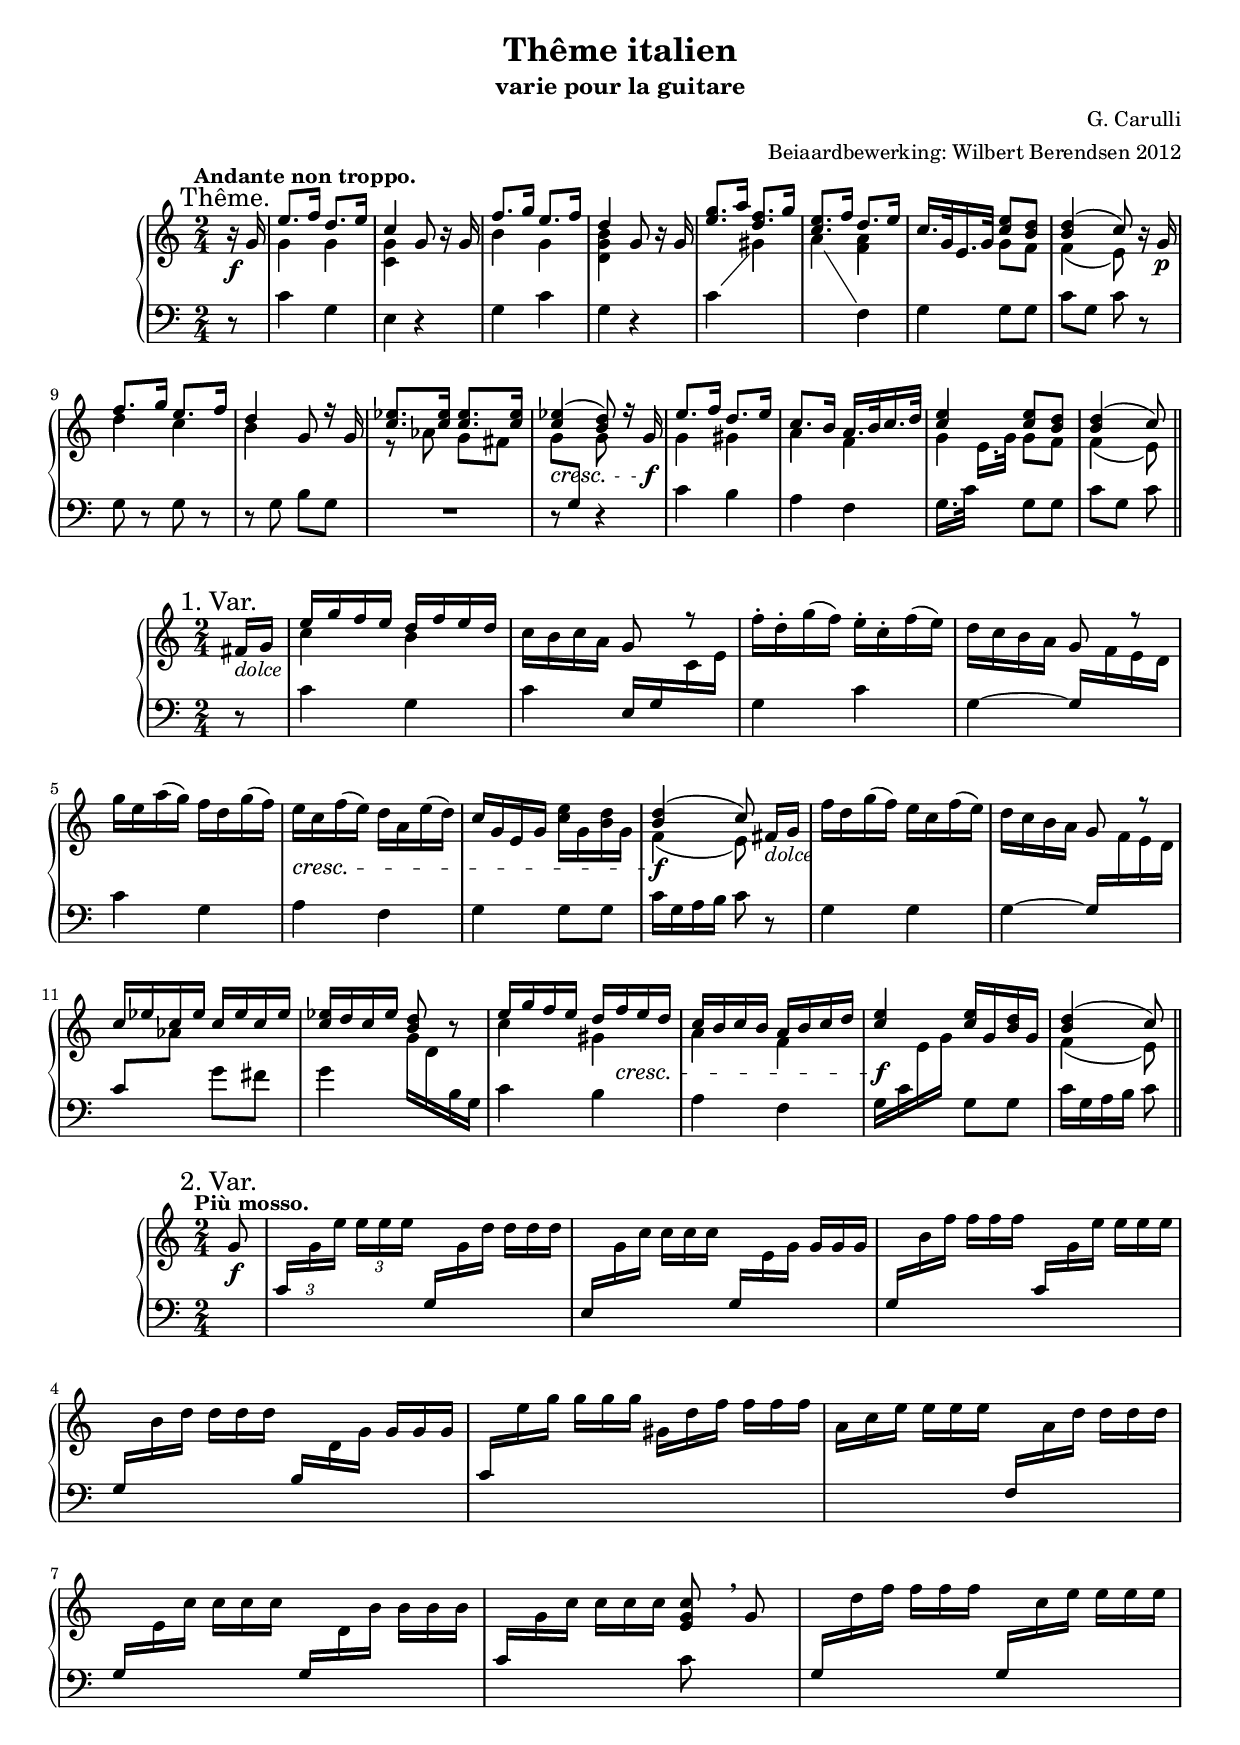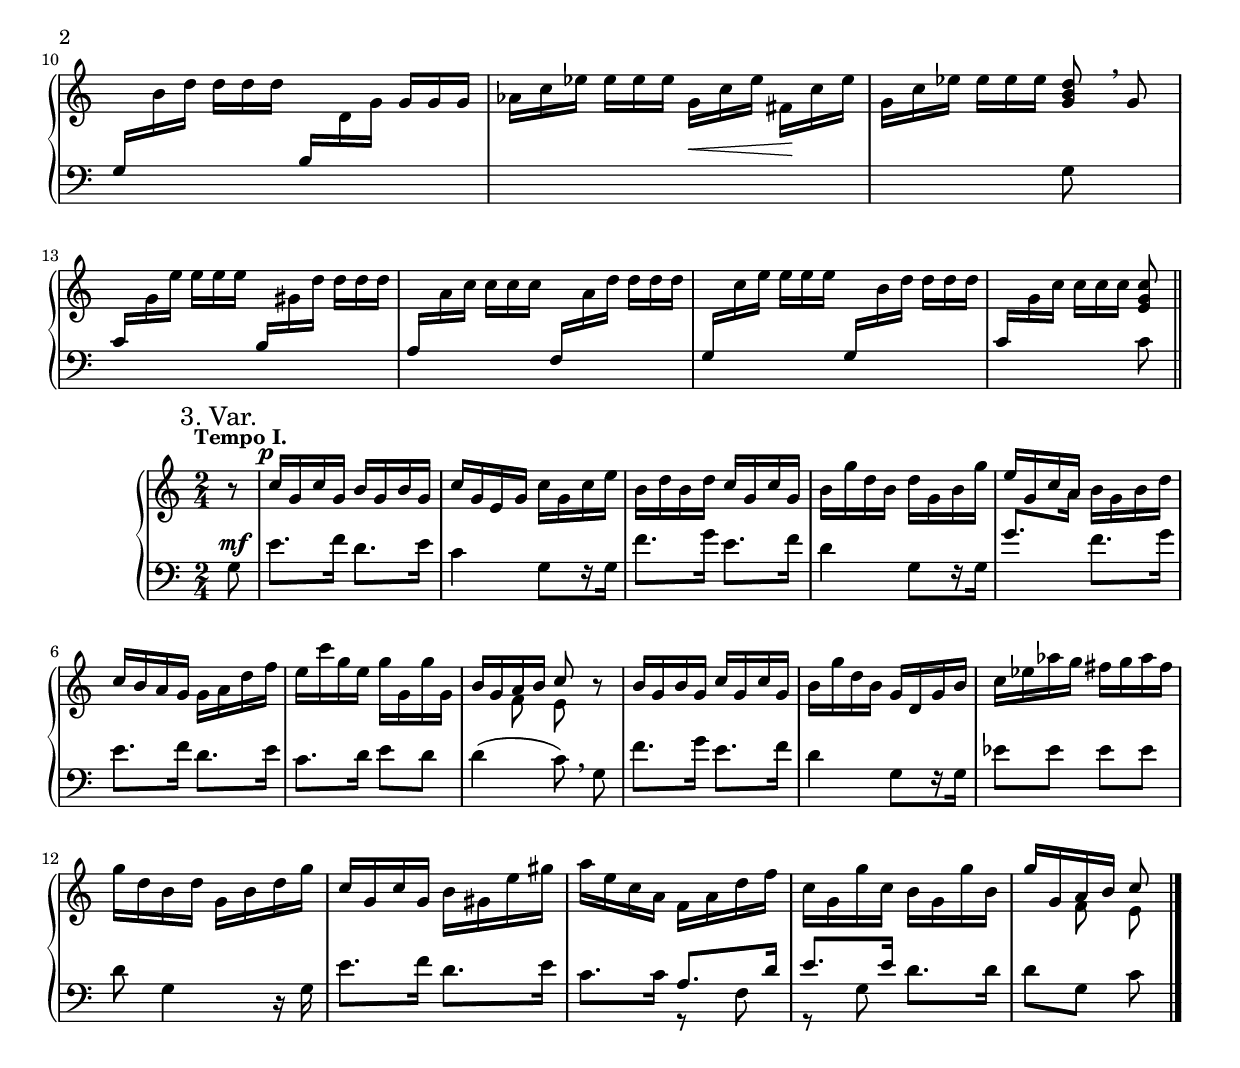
\version "2.14.2"

#(set-global-staff-size 18)

\header {
  title = "Thême italien"
  subtitle = "varie pour la guitare"
  composer = "G. Carulli"
  arranger = "Beiaardbewerking: Wilbert Berendsen 2012"
}

man = { \change Staff = "man" }
ped = { \change Staff = "ped" }

mkscore = #
(define-music-function (parser location upper lower pedal)
  (ly:music? ly:music? ly:music?)
  #{
    \new PianoStaff <<
      \new Staff = "man" <<
        $upper
        $lower
      >>
      \new Staff = "ped" <<
        \clef bass
        $pedal
      >>
    >>
  #})

%%% thema
globalT = {
  \mark "Thême."
  \tempo "Andante non troppo."
  \key c \major
  \time 2/4
  \partial 8
}

upperT = \relative c'' {
  \globalT
  r16\f g
  | \voiceOne e'8. f16 d8. e16
  | c4 \oneVoice g8 r16 g
  | \voiceOne f'8. g16 e8. f16
  | d4 \oneVoice g,8 r16 g
  | \voiceOne <g' e>8. a16 <f d>8. g16
  | <e c>8. f16 d8. e16
  | c16. g32 e16. g32 <e' c>8 <d b>
  | <d b>4( c8)
  \oneVoice r16 g\p
  | \voiceOne f'8. g16 e8. f16
  | d4 g,8 r16 g
  | <es' c>8. <es c>16 <es c>8. <es c>16
  | <es c>4(\cresc <d b>8)
  r16 g,\f
  | e'8. f16 d8. e16
  | c8. b16 a16. b32 c16. d32
  | <e c>4 <e c>8 <d b>
  | <d b>4( c8)
  \bar "||"
}

lowerT = \relative c'' {
  \globalT
  s8
  | \voiceTwo g4 g
  | <g c,>4 s4
  | b4 g
  | <d g b>4 s4
  | s2
  | s4 <f a>
  | s4 g8 f
  | f4( e8)
  s8
  | d'4 c
  | b4 s
  | r8 as g fis
  | \once \override Beam #'positions = #'(-3.5 . -4) g8 \voiceOne \ped g, \man \voiceTwo g'
  s8
  | g4 gis 
  | a4 f
  | g4 g8 f
  | f4( e8)  
}

basT = \relative c' {
  \globalT
  r8
  | c4 g
  | e4 r
  | g4 c
  | g4 r
  \showStaffSwitch
  | c4 \man \voiceTwo gis'
  | a4 \ped \oneVoice f,
  | g4 g8 g
  | c8 g c
  r8
  | g8 r g r
  | r8 g b g
  | R2
  | r8 s r4
  | c4 b
  | a4 f
  \hideStaffSwitch
  | g16. c32 \man \voiceTwo e16.[ g32] \oneVoice \ped g,8 g
  | c8 g c  
}

\score { \mkscore \upperT \lowerT \basT }

%%% var 1

globalI = {
  \mark "1. Var."
  \time 2/4
  \key c \major
  \partial 8
}

upperI = \relative c' {
  \globalI
  fis16_\markup\italic dolce g
  | \voiceOne e'16 g f e d f e d 
  | \oneVoice c16 b c a g8 \voiceOne r \oneVoice
  | f'16-. d-. g( f) e-. c-. f( e)
  | d16 c b a \voiceOne g8 r \oneVoice
  | g'16 e a( g) f d g( f)
  | e16\cresc c f( e) d a e'( d)
  | c16 g e g <e' c> g, <d' b> g,
  | \voiceOne <d' b>4(\f c8)\noBeam
  \oneVoice fis,16_\markup\italic dolce g
  | f'16 d g( f) e c f( e)
  | d16 c b a g8 \voiceOne r
  | c16 es c es c es c es
  | <es c>16 d c es <d b>8 \oneVoice r
  | \voiceOne e16 g f e d 
  \once\override DynamicLineSpanner #'Y-extent = #'(0 . 0)
  f\cresc e d
  | c16 b c b a b c d
  | <e c>4\f <e c>16 g, <d' b> g,
  | <d' b>4( c8)
  \bar "||"
}

lowerI = \relative c'' {
  s8
  \voiceTwo
  | c4 b
  | s2*6
  | f4( e8) s8
  | s2*4
  | c'4 gis
  | a4 f
  | s2
  | f4( e8)
}


basI = \relative c' {
  \globalI
  r8
  | c4 g
  | c4 \voiceOne e,16 g \man \voiceTwo c e
  | \ped \oneVoice g,4 c
  | g4~ \voiceOne g16 \man \voiceTwo f' e d
  | \ped \oneVoice c4 g
  | a4 f
  | g4 g8 g
  | c16 g a b c8
  r8
  | g4 g
  | g4~ \voiceOne g16 \man \voiceTwo f' e d
  | \ped \voiceOne c8 \man \voiceTwo as' \ped \oneVoice g fis
  | g4 \man \voiceTwo g16 d \ped b g \oneVoice
  | c4 b 
  | a4 f
  | \voiceTwo g16 c \man e g \ped \oneVoice g,8 g
  | c16 g a b c8
}

\score { \mkscore \upperI \lowerI \basI }

%%%%% var 2

pn = #
(define-music-function (parser location n1 n2 n3)
  (ly:music? ly:music? ly:music?)
  #{
    \ped
    \voiceOne
    $n1
    \man
    \voiceTwo
    $n2
    $n3
    \oneVoice
  #})

globalII = {
  \mark "2. Var."
  \tempo "Più mosso."
  \key c \major
  \time 2/4
  \partial 8
}

varII = \relative c'' {
  \globalII
  g8_\f
  \set tupletSpannerDuration = #(ly:make-moment 1 8)
  \set Timing.baseMoment = #(ly:make-moment 1 8)
  \set Timing.beatStructure = #'(1 1 1 1)
  \once \override TupletNumber #'Y-offset = #3
  \times 2/3 {
    |
    \pn c,16
    g' e' e e e
    \override TupletNumber #'stencil = ##f
    \pn g,,
    g' d' d d d
    |
    \pn e,,
    g' c c c c
    \pn g,
    e' g g g g
    |
    \pn g,
    b' f' f f f
    \pn c,
    g' e' e e e
    |
    \pn g,,
    b' d d d d
    \pn b,
    d g g g g
    |
    \pn c,
    e' g g g g
    gis,
    d' f f f f
    |
    a,
    c e e e e
    \pn f,,
    a' d d d d
    |
    \pn g,,
    e' c' c c c
    \pn g,
    d' b' b b b
    |
    \pn c,
    g' c c c c
  }
  << 
    <c g e>8
    \\
    { \ped c,8 }
  >> \breathe
  g'8
  |
  \times 2/3 {
    \pn g,16
    d'' f f f f
    \pn g,,
    c' e e e e
    |
    \pn g,,
    b' d d d d
    \pn b,
    d g g g g
    |
    as c es es es es
    g,\< c es
    fis,\! c' es
    |
    g, c es es es es
  }
  <<
    <d b g>8
    \\
    { \ped g,,8 }
  >> \breathe
  g'8
  |
  \times 2/3 {
    \pn c,16
    g' e' e e e
    \pn b,
    gis' d' d d d
    |
    \pn a,
    a' c c c c
    \pn f,,
    a' d d d d
    |
    \pn g,,
    c' e e e e
    \pn g,,
    b' d d d d
    |
    \pn c,
    g' c c c c
  }
  <<
    <c g e>8
    \\
    { \ped c,8 }
  >>
  \bar "||"
}

\score { \mkscore \varII {\skip2*16} {\skip2*16} }

globalIII = {
  \mark "3. Var."
  \tempo "Tempo I."
  \key c \major
  \time 2/4
  \partial 8
}

upperIII = \relative c'' {
  \globalIII
  r8
  \once \override DynamicText #'X-offset = #-1
  \once \override DynamicLineSpanner #'Y-extent = #'(.5 . .5)
  | c16^\p g c g b g b g
  | c16 g e g c g c e
  | b16 d b d c g c g
  | b16 g' d b d g, b g'
  | \voiceOne e16 g, c a \oneVoice b g b d
  | c16 b a g g a d f
  | e16 c' g e g g, g' g,
  | \voiceOne b16 g a b c8 \oneVoice r
  | b16 g b g c g c g
  | b16 g' d b g d g b
  | c16 es as g fis g as fis
  | g16 d b d g, b d g
  | c,16 g c g b gis e' gis
  | a16 e c a f a d f
  | c16 g g' c, b g g' b,
  | \voiceOne g'16 g, a b c8
  \bar "|."  
}


lowerIII = \relative c' {
  \globalIII
  \voiceTwo
  s8
  s2*7
  s8 f e s
  s2*7
  s8 f e
}

basIII = \relative c' {
  \globalIII
  g8^\mf
  | e'8. f16 d8. e16
  | c4 g8[ r16 g]
  | f'8. g16 e8. f16
  | d4 g,8[ r16 g]
  | g'8. \man \voiceTwo a16 \ped \oneVoice f8. g16 
  | e8. f16 d8. e16
  | c8. d16 e8 d
  | d4( c8)
  \breathe
  g8
  | f'8. g16 e8. f16
  | d4 g,8[ r16 g]
  | es'8 es es es
  | d8 g,4 r16 g
  | e'8. f16 d8. e16
  | c8. c16 << { a8. d16 } \\ { r8 f, } >>
  | << { e'8. e16 } \\ { r8 g, } >> d'8. d16
  | d8 g, c
}

  
  


\score { \mkscore \upperIII \lowerIII \basIII }

